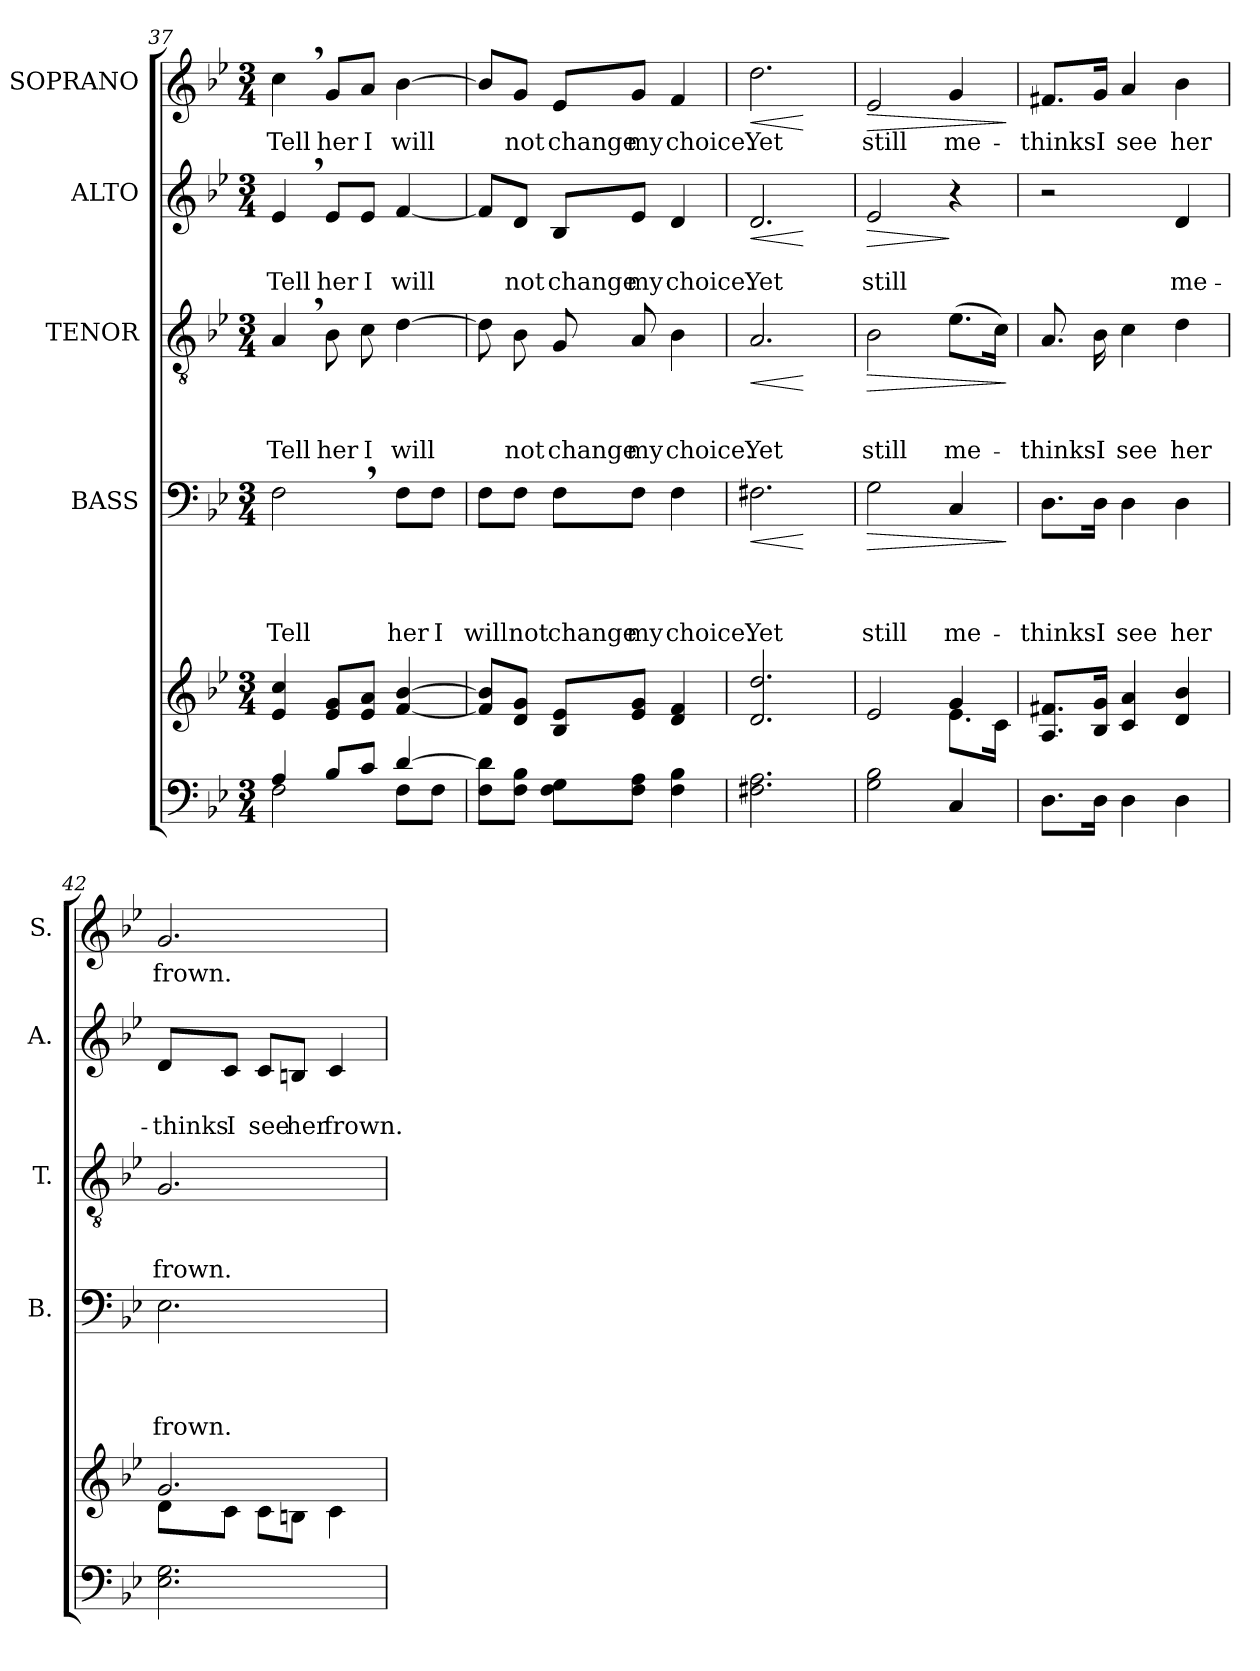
**kern	**kern	**kern	**text	**text	**text	**text	**dynam	**kern	**text	**text	**text	**dynam	**kern	**text	**text	**dynam	**kern	**text	**dynam
*part5	*part5	*part4	*part4	*part4	*part4	*part4	*part4	*part3	*part3	*part3	*part3	*part3	*part2	*part2	*part2	*part2	*part1	*part1	*part1
*staff6	*staff5	*staff4	*staff4	*staff4	*staff4	*staff4	*staff4	*staff3	*staff3	*staff3	*staff3	*staff3	*staff2	*staff2	*staff2	*staff2	*staff1	*staff1	*staff1
*	*	*I"BASS	*	*	*	*	*	*I"TENOR	*	*	*	*	*I"ALTO	*	*	*	*I"SOPRANO	*	*
*	*	*I'B.	*	*	*	*	*	*I'T.	*	*	*	*	*I'A.	*	*	*	*I'S.	*	*
*clefF4	*clefG2	*clefF4	*	*	*	*	*	*clefGv2	*	*	*	*	*clefG2	*	*	*	*clefG2	*	*
*k[b-e-]	*k[b-e-]	*k[b-e-]	*	*	*	*	*	*k[b-e-]	*	*	*	*	*k[b-e-]	*	*	*	*k[b-e-]	*	*
*B-:	*B-:	*B-:	*	*	*	*	*	*B-:	*	*	*	*	*B-:	*	*	*	*B-:	*	*
*M3/4	*M3/4	*M3/4	*	*	*	*	*	*M3/4	*	*	*	*	*M3/4	*	*	*	*M3/4	*	*
=37	=37	=37	=37	=37	=37	=37	=37	=37	=37	=37	=37	=37	=37	=37	=37	=37	=37	=37	=37
*^	*	*	*	*	*	*	*	*	*	*	*	*	*	*	*	*	*	*	*
!	!	!	!	!	!	!	!LO:LY:b	!	!	!	!	!LO:LY:b	!	!	!	!LO:LY:b	!	!	!LO:LY:b	!
4A/	2F\	4e-/ 4cc/	2F,>\	.	.	.	Tell	.	4A,>/	.	.	Tell	.	4e-,>/	.	Tell	.	4cc,>\	Tell	.
!	!	!	!	!	!	!	!	!	!	!	!	!LO:LY:b	!	!	!	!LO:LY:b	!	!	!LO:LY:b	!
8B-/L	.	8e-/ 8g/L	.	.	.	.	.	.	8B-\	.	.	her	.	8e-/L	.	her	.	8g/L	her	.
!	!	!	!	!	!	!	!	!	!	!	!	!LO:LY:b	!	!	!	!LO:LY:b	!	!	!LO:LY:b	!
8c/J	.	8e-/ 8a/J	.	.	.	.	.	.	8c\	.	.	I	.	8e-/J	.	I	.	8a/J	I	.
!	!	!	!	!	!	!	!LO:LY:b	!	!	!	!	!LO:LY:b	!	!	!	!LO:LY:b	!	!	!LO:LY:b	!
[>4d/	8F\L	[<4f/ [>4b-/	8F\L	.	.	.	her	.	[>4d\	.	.	will	.	[<4f/	.	will	.	[>4b-\	will	.
!	!	!	!	!	!	!	!LO:LY:b	!	!	!	!	!	!	!	!	!	!	!	!	!
.	8F\J	.	8F\J	.	.	.	I	.	.	.	.	.	.	.	.	.	.	.	.	.
=38	=38	=38	=38	=38	=38	=38	=38	=38	=38	=38	=38	=38	=38	=38	=38	=38	=38	=38	=38	=38
!	!	!	!	!	!	!	!LO:LY:b	!	!	!	!	!	!	!	!	!	!	!	!	!
*v	*v	*	*	*	*	*	*	*	*	*	*	*	*	*	*	*	*	*	*	*
8F\ 8d\]L	8f/] 8b-/]L	8F\L	.	.	.	will	.	8d\]	.	.	.	.	8f/L]	.	.	.	8b-/L]	.	.
!	!	!	!	!	!	!LO:LY:b	!	!	!	!	!LO:LY:b	!	!	!	!LO:LY:b	!	!	!LO:LY:b	!
8F\ 8B-\J	8d/ 8g/J	8F\J	.	.	.	not	.	8B-\	.	.	not	.	8d/J	.	not	.	8g/J	not	.
!	!	!	!	!	!	!LO:LY:b	!	!	!	!	!LO:LY:b	!	!	!	!LO:LY:b	!	!	!LO:LY:b	!
8F\ 8G\L	8B-/ 8e-/L	8F\L	.	.	.	change	.	8G/	.	.	change	.	8B-/L	.	change	.	8e-/L	change	.
!	!	!	!	!	!	!LO:LY:b	!	!	!	!	!LO:LY:b	!	!	!	!LO:LY:b	!	!	!LO:LY:b	!
8F\ 8A\J	8e-/ 8g/J	8F\J	.	.	.	my	.	8A/	.	.	my	.	8e-/J	.	my	.	8g/J	my	.
!	!	!	!	!	!	!LO:LY:b	!	!	!	!	!LO:LY:b	!	!	!	!LO:LY:b	!	!	!LO:LY:b	!
4F\ 4B-\	4d/ 4f/	4F\	.	.	.	choice.	.	4B-\	.	.	choice.	.	4d/	.	choice.	.	4f/	choice.	.
!!LO:PB:g=z
=39	=39	=39	=39	=39	=39	=39	=39	=39	=39	=39	=39	=39	=39	=39	=39	=39	=39	=39	=39
!	!	!	!	!	!	!LO:LY:b	!LO:HP:b	!	!	!	!LO:LY:b	!LO:HP:b	!	!	!LO:LY:b	!LO:HP:b	!	!LO:LY:b	!LO:HP:b
2.F#X\ 2.A\	2.d/ 2.dd/	2.F#X\	.	.	.	Yet	<	2.A/	.	.	Yet	<	2.d/	.	Yet	<	2.dd\	Yet	<
.	.	.	.	.	.	.	[	.	.	.	.	[	.	.	.	[	.	.	[
=40	=40	=40	=40	=40	=40	=40	=40	=40	=40	=40	=40	=40	=40	=40	=40	=40	=40	=40	=40
*	*^	*	*	*	*	*	*	*	*	*	*	*	*	*	*	*	*	*	*
!	!	!	!	!	!	!	!LO:LY:b	!LO:HP:b	!	!	!	!LO:LY:b	!LO:HP:b	!	!	!LO:LY:b	!LO:HP:b	!	!LO:LY:b	!LO:HP:b
2G\ 2B-\	2e-/	2ryy	2G\	.	.	.	still	>	2B-\	.	.	still	>	2e-/	.	still	>	2e-/	still	>
!	!	!	!	!	!	!	!LO:LY:b	!	!	!	!	!LO:LY:b	!	!	!	!	!	!	!LO:LY:b	!
4C/	4g/	8.e-\L	4C/	.	.	.	me-	.	(>8.e-\L	.	.	me-	.	4r	.	.	]	4g/	me-	.
.	.	16c\Jk	.	.	.	.	.	.	16c\Jk)	.	.	.	.	.	.	.	.	.	.	.
*	*v	*v	*	*	*	*	*	*	*	*	*	*	*	*	*	*	*	*	*	*
.	.	.	.	.	.	.	]	.	.	.	.	]	.	.	.	.	.	.	]
=41	=41	=41	=41	=41	=41	=41	=41	=41	=41	=41	=41	=41	=41	=41	=41	=41	=41	=41	=41
!	!	!	!	!	!	!LO:LY:b	!	!	!	!	!LO:LY:b	!	!	!	!	!	!	!LO:LY:b	!
8.D\L	8.A/ 8.f#X/L	8.D\L	.	.	.	-thinks	.	8.A/	.	.	-thinks	.	2r	.	.	.	8.f#X/L	-thinks	.
!	!	!	!	!	!	!LO:LY:b	!	!	!	!	!LO:LY:b	!	!	!	!	!	!	!LO:LY:b	!
16D\Jk	16B-/ 16g/Jk	16D\Jk	.	.	.	I	.	16B-\	.	.	I	.	.	.	.	.	16g/Jk	I	.
!	!	!	!	!	!	!LO:LY:b	!	!	!	!	!LO:LY:b	!	!	!	!	!	!	!LO:LY:b	!
4D\	4c/ 4a/	4D\	.	.	.	see	.	4c\	.	.	see	.	.	.	.	.	4a/	see	.
!	!	!	!	!	!	!LO:LY:b	!	!	!	!	!LO:LY:b	!	!	!	!LO:LY:b	!	!	!LO:LY:b	!
4D\	4d/ 4b-/	4D\	.	.	.	her	.	4d\	.	.	her	.	4d/	.	me-	.	4b-\	her	.
=42	=42	=42	=42	=42	=42	=42	=42	=42	=42	=42	=42	=42	=42	=42	=42	=42	=42	=42	=42
*	*^	*	*	*	*	*	*	*	*	*	*	*	*	*	*	*	*	*	*
!	!	!	!	!	!	!	!LO:LY:b	!	!	!	!	!LO:LY:b	!	!	!	!LO:LY:b	!	!	!LO:LY:b	!
2.E-\ 2.G\	2.g/	8d\L	2.E-\	.	.	.	frown.	.	2.G/	.	.	frown.	.	8d/L	.	-thinks	.	2.g/	frown.	.
!	!	!	!	!	!	!	!	!	!	!	!	!	!	!	!	!LO:LY:b	!	!	!	!
.	.	8c\J	.	.	.	.	.	.	.	.	.	.	.	8c/J	.	I	.	.	.	.
!	!	!	!	!	!	!	!	!	!	!	!	!	!	!	!	!LO:LY:b	!	!	!	!
.	.	8c\L	.	.	.	.	.	.	.	.	.	.	.	8c/L	.	see	.	.	.	.
!	!	!	!	!	!	!	!	!	!	!	!	!	!	!	!	!LO:LY:b	!	!	!	!
.	.	8Bn\J	.	.	.	.	.	.	.	.	.	.	.	8Bn/J	.	her	.	.	.	.
!	!	!	!	!	!	!	!	!	!	!	!	!	!	!	!	!LO:LY:b	!	!	!	!
.	.	4c\	.	.	.	.	.	.	.	.	.	.	.	4c/	.	frown.	.	.	.	.
*	*v	*v	*	*	*	*	*	*	*	*	*	*	*	*	*	*	*	*	*	*
=	=	=	=	=	=	=	=	=	=	=	=	=	=	=	=	=	=	=	=
*-	*-	*-	*-	*-	*-	*-	*-	*-	*-	*-	*-	*-	*-	*-	*-	*-	*-	*-	*-
